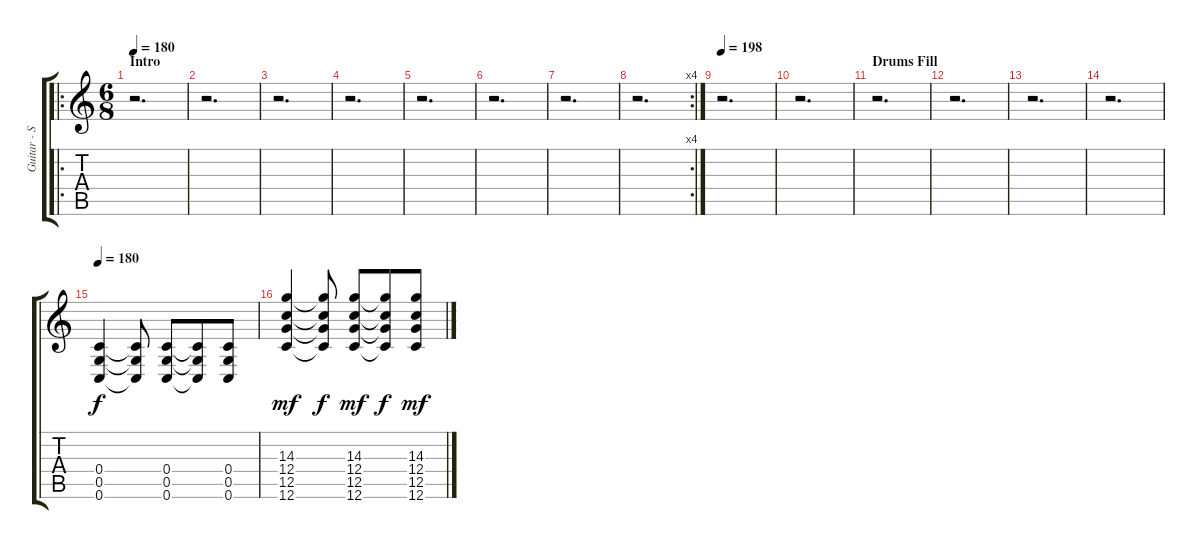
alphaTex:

\track ("Guitar - Stef Carpenter" "Guitar - S") {instrument distortionguitar}
\staff {score tabs}
\tuning (D4 A3 F3 C3 G2 C2) {hide}
\ro
\ts (6 8)
\section ("" "Intro")
\tempo 180
\tempo 176
\tempo 180
\clef g2
\ks c
r.2{d dy f instrument distortionguitar} |
r.2{d} |
r.2{d} |
r.2{d} |
r.2{d} |
r.2{d} |
r.2{d} |
\rc 4
r.2{d} |
\tempo 198
r.2{d} |
r.2{d} |
\section ("" "Drums Fill")
r.2{d} |
r.2{d} |
r.2{d} |
r.2{d} |
\tempo 180
(0.4 0.5 0.6).4 (0.4{t} 0.5{t} 0.6{t}).8 (0.4 0.5 0.6).8 (0.4{t} 0.5{t} 0.6{t}).8 (0.4 0.5 0.6).8 |
(14.3 12.4 12.5 12.6).4{dy mf} (14.3{t} 12.4{t} 12.5{t} 12.6{t}).8{dy f} (14.3 12.4 12.5 12.6).8{dy mf} (14.3{t} 12.4{t} 12.5{t} 12.6{t}).8{dy f} (14.3{ss} 12.4{ss} 12.5{ss} 12.6{ss}).8{dy mf}
